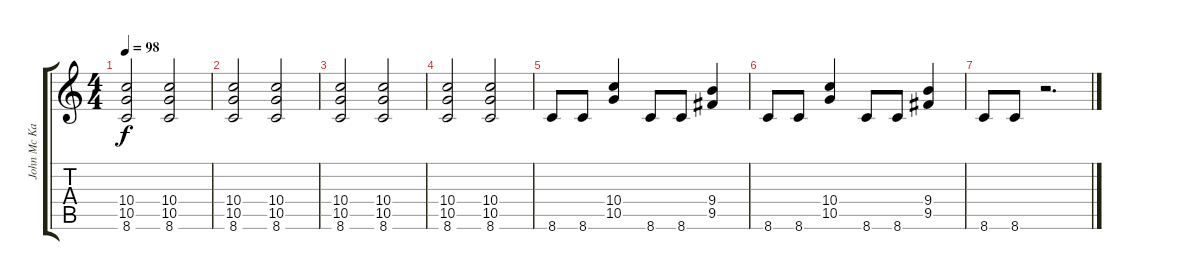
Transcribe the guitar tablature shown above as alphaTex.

\track ("John Mc Kay" "John Mc Ka") {instrument distortionguitar}
\staff {score tabs}
\tuning (E4 B3 G3 D3 A2 E2) {hide}
\ts (4 4)
\tempo 98
\clef g2
\ks c
(10.4 10.5 8.6).2{dy f} (10.4 10.5 8.6).2 |
(10.4 10.5 8.6).2 (10.4 10.5 8.6).2 |
(10.4 10.5 8.6).2 (10.4 10.5 8.6).2 |
(10.4 10.5 8.6).2 (10.4 10.5 8.6).2 |
8.6.8 8.6.8 (10.4 10.5).4 8.6.8 8.6.8 (9.4 9.5).4 |
8.6.8 8.6.8 (10.4 10.5).4 8.6.8 8.6.8 (9.4 9.5).4 |
8.6.8 8.6.8 r.2{d}
